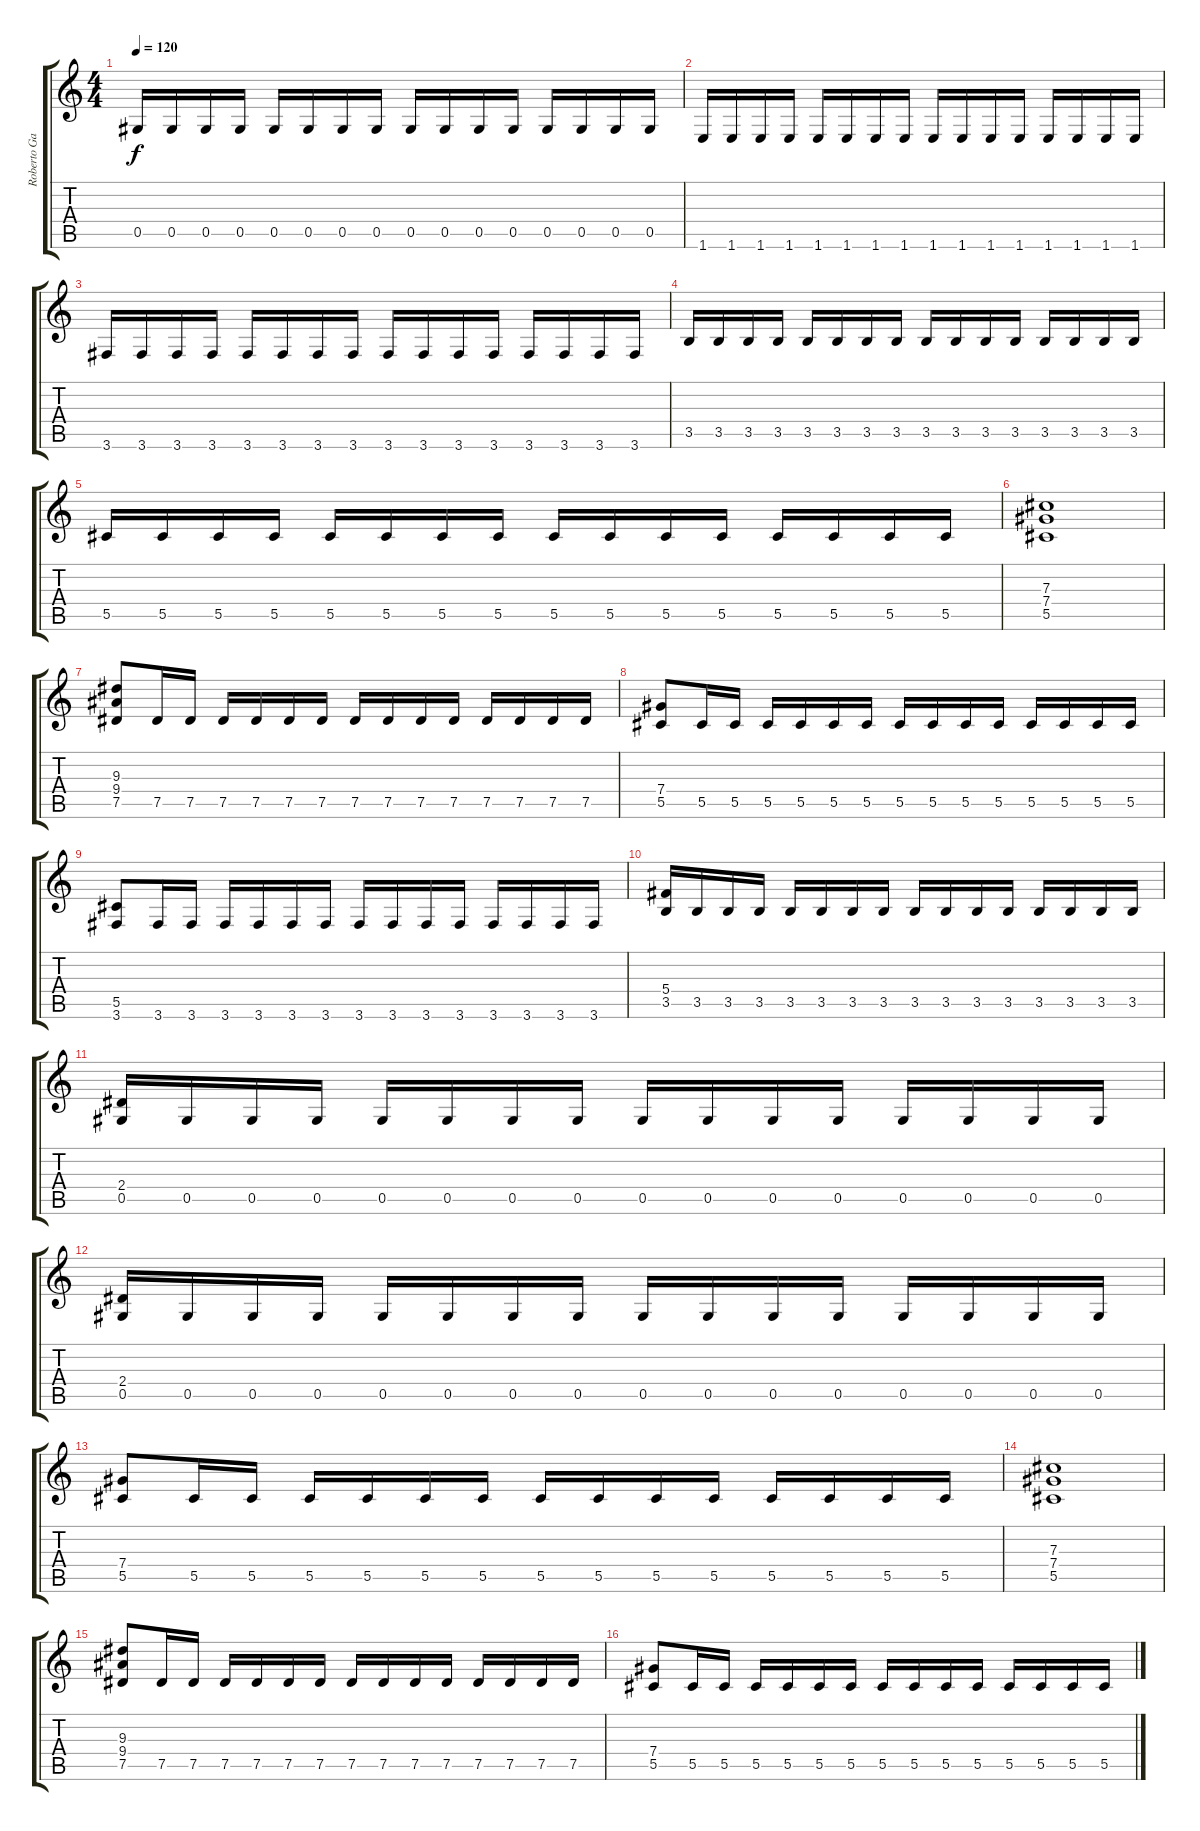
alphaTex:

\track ("Roberto García" "Roberto Ga") {instrument distortionguitar}
\staff {score tabs}
\tuning (Eb4 Bb3 Gb3 Db3 Ab2 Eb2) {hide}
\ts (4 4)
\tempo 120
\clef g2
\ks c
0.5.16{dy f} 0.5.16 0.5.16 0.5.16 0.5.16 0.5.16 0.5.16 0.5.16 0.5.16 0.5.16 0.5.16 0.5.16 0.5.16 0.5.16 0.5.16 0.5.16 |
1.6.16 1.6.16 1.6.16 1.6.16 1.6.16 1.6.16 1.6.16 1.6.16 1.6.16 1.6.16 1.6.16 1.6.16 1.6.16 1.6.16 1.6.16 1.6.16 |
3.6.16 3.6.16 3.6.16 3.6.16 3.6.16 3.6.16 3.6.16 3.6.16 3.6.16 3.6.16 3.6.16 3.6.16 3.6.16 3.6.16 3.6.16 3.6.16 |
3.5.16 3.5.16 3.5.16 3.5.16 3.5.16 3.5.16 3.5.16 3.5.16 3.5.16 3.5.16 3.5.16 3.5.16 3.5.16 3.5.16 3.5.16 3.5.16 |
5.5.16 5.5.16 5.5.16 5.5.16 5.5.16 5.5.16 5.5.16 5.5.16 5.5.16 5.5.16 5.5.16 5.5.16 5.5.16 5.5.16 5.5.16 5.5.16 |
(7.3 7.4 5.5).1 |
(9.3 9.4 7.5).8 7.5.16 7.5.16 7.5.16 7.5.16 7.5.16 7.5.16 7.5.16 7.5.16 7.5.16 7.5.16 7.5.16 7.5.16 7.5.16 7.5.16 |
(7.4 5.5).8 5.5.16 5.5.16 5.5.16 5.5.16 5.5.16 5.5.16 5.5.16 5.5.16 5.5.16 5.5.16 5.5.16 5.5.16 5.5.16 5.5.16 |
(5.5 3.6).8 3.6.16 3.6.16 3.6.16 3.6.16 3.6.16 3.6.16 3.6.16 3.6.16 3.6.16 3.6.16 3.6.16 3.6.16 3.6.16 3.6.16 |
(5.4 3.5).16 3.5.16 3.5.16 3.5.16 3.5.16 3.5.16 3.5.16 3.5.16 3.5.16 3.5.16 3.5.16 3.5.16 3.5.16 3.5.16 3.5.16 3.5.16 |
(2.4 0.5).16 0.5.16 0.5.16 0.5.16 0.5.16 0.5.16 0.5.16 0.5.16 0.5.16 0.5.16 0.5.16 0.5.16 0.5.16 0.5.16 0.5.16 0.5.16 |
(2.4 0.5).16 0.5.16 0.5.16 0.5.16 0.5.16 0.5.16 0.5.16 0.5.16 0.5.16 0.5.16 0.5.16 0.5.16 0.5.16 0.5.16 0.5.16 0.5.16 |
(7.4 5.5).8 5.5.16 5.5.16 5.5.16 5.5.16 5.5.16 5.5.16 5.5.16 5.5.16 5.5.16 5.5.16 5.5.16 5.5.16 5.5.16 5.5.16 |
(7.3 7.4 5.5).1 |
(9.3 9.4 7.5).8 7.5.16 7.5.16 7.5.16 7.5.16 7.5.16 7.5.16 7.5.16 7.5.16 7.5.16 7.5.16 7.5.16 7.5.16 7.5.16 7.5.16 |
(7.4 5.5).8 5.5.16 5.5.16 5.5.16 5.5.16 5.5.16 5.5.16 5.5.16 5.5.16 5.5.16 5.5.16 5.5.16 5.5.16 5.5.16 5.5.16
